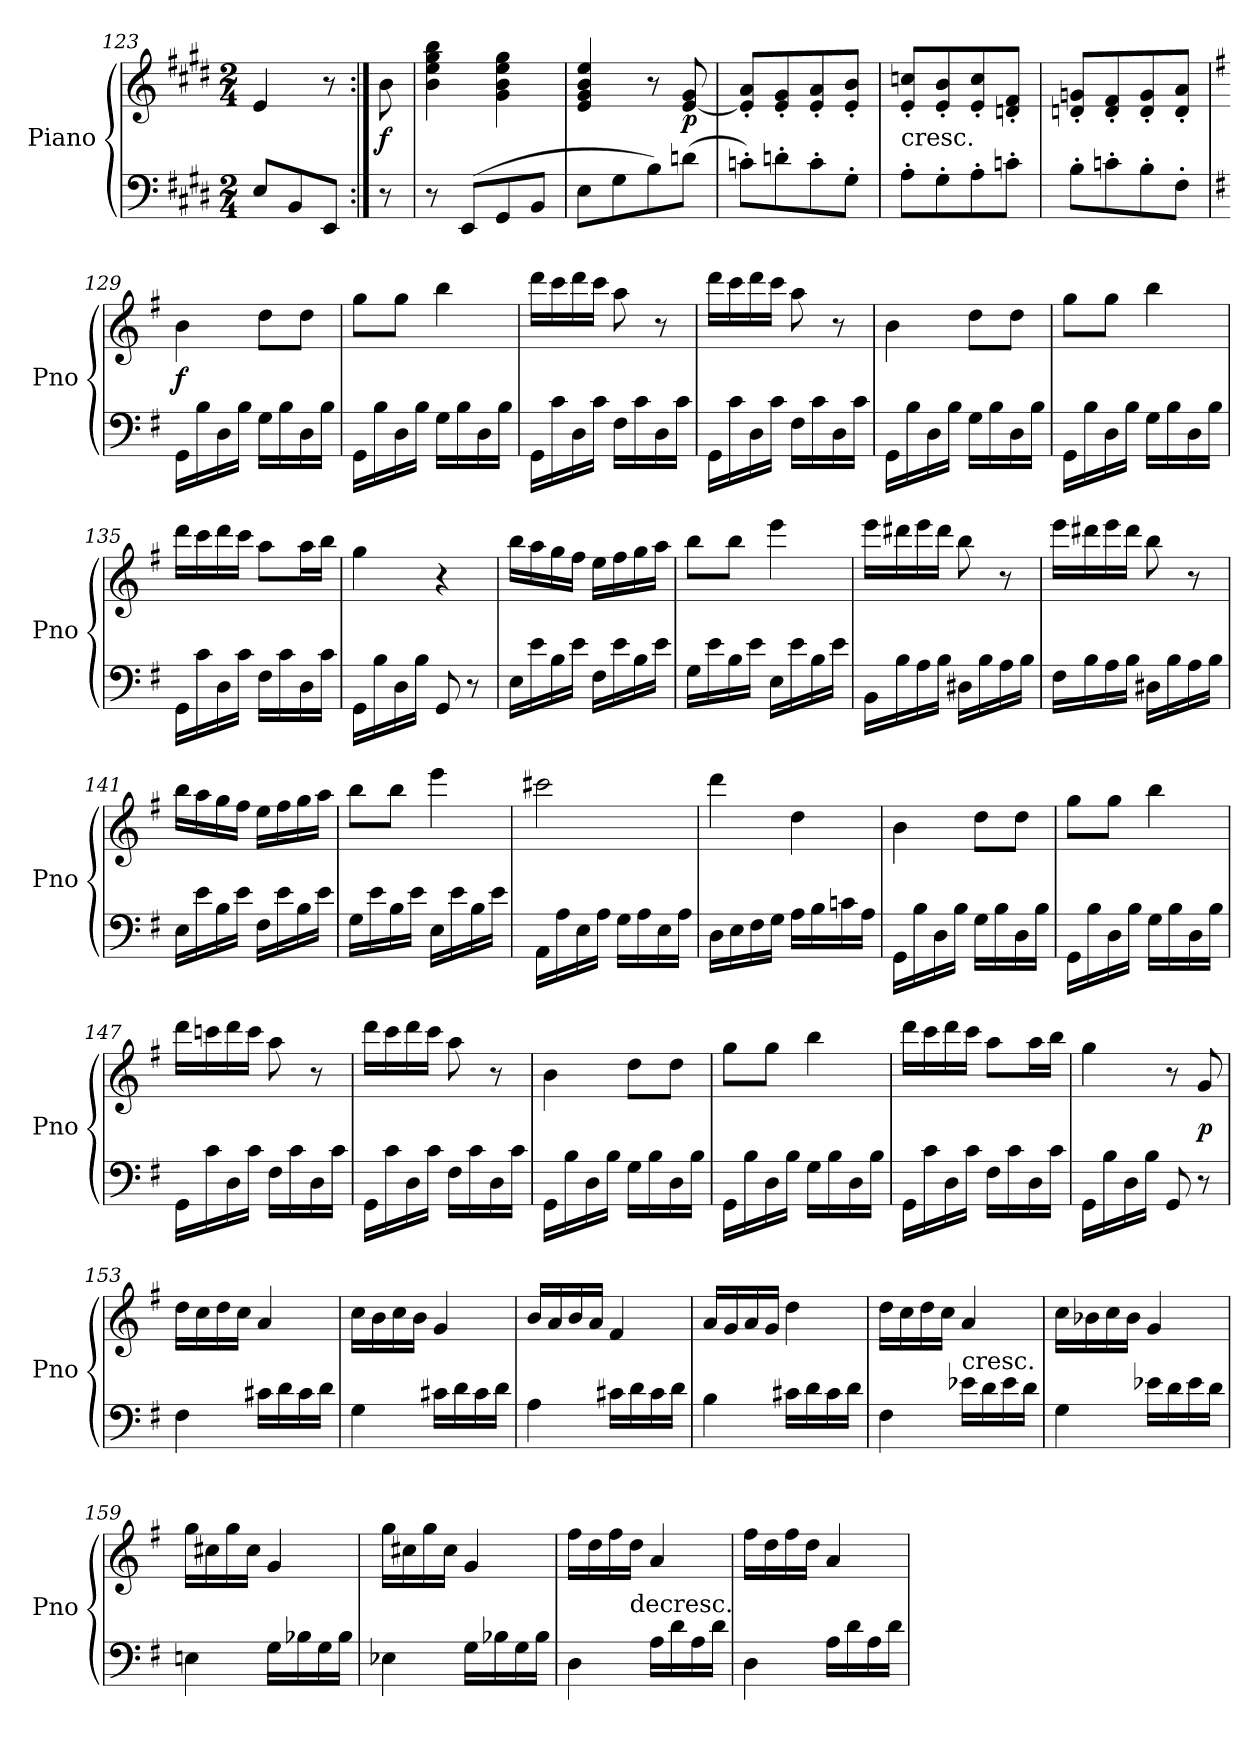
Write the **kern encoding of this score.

**kern	**kern	**dynam
*part1	*part1	*part1
*staff2	*staff1	*staff1/2
*I"Piano	*	*
*I'Pno	*	*
*clefF4	*clefG2	*
*k[f#c#g#d#]	*k[f#c#g#d#]	*
*M2/4	*M2/4	*
=123	=123	=123
8E/L	4e/	.
8BB/	.	.
8EE/J	8r	.
=:|!	=:|!	=:|!
8r	8b\	f
=124	=124	=124
8r	4b\ 4ee\ 4gg#\ 4bb\	.
(8EE/L	.	.
8GG#/	4g#\ 4b\ 4ee\ 4gg#\	.
8BB/J	.	.
=125	=125	=125
8E\L	4e/ 4g#/ 4b/ 4ee/	.
8G#\	.	.
8B\)	8r	.
(8dn\J	[8e/ 8g#/	p
=126	=126	=126
8cn'\L)	8e]'/ 8a'/L	.
8dn'\	8e'/ 8g#'/	.
8c'\	8e'/ 8a'/	.
8G#'\J	8e'/ 8b'/J	.
=127	=127	=127
!	!LO:TX:c:t=cresc.	!
8A'\L	8e'/ 8ccn'/L	.
8G#'\	8e'/ 8b'/	.
8A'\	8e'/ 8cc'/	.
8cn'\J	8dn'/ 8f#'/J	.
=128	=128	=128
8B'\L	8dn'/ 8gn'/L	.
8cn'\	8d'/ 8f#'/	.
8B'\	8d'/ 8g'/	.
8F#'\J	8d'/ 8a'/J	.
=129	=129	=129
*k[f#]	*k[f#]	*
16GG\LL	4b\	f
16B\	.	.
16D\	.	.
16B\JJ	.	.
16G\LL	8dd\L	.
16B\	.	.
16D\	8dd\J	.
16B\JJ	.	.
=130	=130	=130
16GG\LL	8gg\L	.
16B\	.	.
16D\	8gg\J	.
16B\JJ	.	.
16G\LL	4bb\	.
16B\	.	.
16D\	.	.
16B\JJ	.	.
=131	=131	=131
16GG\LL	16ddd\LL	.
16c\	16ccc\	.
16D\	16ddd\	.
16c\JJ	16ccc\JJ	.
16F#\LL	8aa\	.
16c\	.	.
16D\	8r	.
16c\JJ	.	.
=132	=132	=132
16GG\LL	16ddd\LL	.
16c\	16ccc\	.
16D\	16ddd\	.
16c\JJ	16ccc\JJ	.
16F#\LL	8aa\	.
16c\	.	.
16D\	8r	.
16c\JJ	.	.
=133	=133	=133
16GG\LL	4b\	.
16B\	.	.
16D\	.	.
16B\JJ	.	.
16G\LL	8dd\L	.
16B\	.	.
16D\	8dd\J	.
16B\JJ	.	.
=134	=134	=134
16GG\LL	8gg\L	.
16B\	.	.
16D\	8gg\J	.
16B\JJ	.	.
16G\LL	4bb\	.
16B\	.	.
16D\	.	.
16B\JJ	.	.
=135	=135	=135
16GG\LL	16ddd\LL	.
16c\	16ccc\	.
16D\	16ddd\	.
16c\JJ	16ccc\JJ	.
16F#\LL	8aa\L	.
16c\	.	.
16D\	16aa\L	.
16c\JJ	16bb\JJ	.
=136	=136	=136
16GG\LL	4gg\	.
16B\	.	.
16D\	.	.
16B\JJ	.	.
8GG/	4r	.
8r	.	.
=137	=137	=137
16E\LL	16bb\LL	.
16e\	16aa\	.
16B\	16gg\	.
16e\JJ	16ff#\JJ	.
16F#\LL	16ee\LL	.
16e\	16ff#\	.
16B\	16gg\	.
16e\JJ	16aa\JJ	.
=138	=138	=138
16G\LL	8bb\L	.
16e\	.	.
16B\	8bb\J	.
16e\JJ	.	.
16E\LL	4eee\	.
16e\	.	.
16B\	.	.
16e\JJ	.	.
=139	=139	=139
16BB\LL	16eee\LL	.
16B\	16ddd#X\	.
16A\	16eee\	.
16B\JJ	16ddd#\JJ	.
16D#X\LL	8bb\	.
16B\	.	.
16A\	8r	.
16B\JJ	.	.
=140	=140	=140
16F#\LL	16eee\LL	.
16B\	16ddd#X\	.
16A\	16eee\	.
16B\JJ	16ddd#\JJ	.
16D#X\LL	8bb\	.
16B\	.	.
16A\	8r	.
16B\JJ	.	.
=141	=141	=141
16E\LL	16bb\LL	.
16e\	16aa\	.
16B\	16gg\	.
16e\JJ	16ff#\JJ	.
16F#\LL	16ee\LL	.
16e\	16ff#\	.
16B\	16gg\	.
16e\JJ	16aa\JJ	.
=142	=142	=142
16G\LL	8bb\L	.
16e\	.	.
16B\	8bb\J	.
16e\JJ	.	.
16E\LL	4eee\	.
16e\	.	.
16B\	.	.
16e\JJ	.	.
=143	=143	=143
16AA\LL	2ccc#X\	.
16A\	.	.
16E\	.	.
16A\JJ	.	.
16G\LL	.	.
16A\	.	.
16E\	.	.
16A\JJ	.	.
=144	=144	=144
16D\LL	4ddd\	.
16E\	.	.
16F#\	.	.
16G\JJ	.	.
16A\LL	4dd\	.
16B\	.	.
16cn\	.	.
16A\JJ	.	.
=145	=145	=145
16GG\LL	4b\	.
16B\	.	.
16D\	.	.
16B\JJ	.	.
16G\LL	8dd\L	.
16B\	.	.
16D\	8dd\J	.
16B\JJ	.	.
=146	=146	=146
16GG\LL	8gg\L	.
16B\	.	.
16D\	8gg\J	.
16B\JJ	.	.
16G\LL	4bb\	.
16B\	.	.
16D\	.	.
16B\JJ	.	.
=147	=147	=147
16GG\LL	16ddd\LL	.
16c\	16cccn\	.
16D\	16ddd\	.
16c\JJ	16ccc\JJ	.
16F#\LL	8aa\	.
16c\	.	.
16D\	8r	.
16c\JJ	.	.
=148	=148	=148
16GG\LL	16ddd\LL	.
16c\	16ccc\	.
16D\	16ddd\	.
16c\JJ	16ccc\JJ	.
16F#\LL	8aa\	.
16c\	.	.
16D\	8r	.
16c\JJ	.	.
=149	=149	=149
16GG\LL	4b\	.
16B\	.	.
16D\	.	.
16B\JJ	.	.
16G\LL	8dd\L	.
16B\	.	.
16D\	8dd\J	.
16B\JJ	.	.
=150	=150	=150
16GG\LL	8gg\L	.
16B\	.	.
16D\	8gg\J	.
16B\JJ	.	.
16G\LL	4bb\	.
16B\	.	.
16D\	.	.
16B\JJ	.	.
=151	=151	=151
16GG\LL	16ddd\LL	.
16c\	16ccc\	.
16D\	16ddd\	.
16c\JJ	16ccc\JJ	.
16F#\LL	8aa\L	.
16c\	.	.
16D\	16aa\L	.
16c\JJ	16bb\JJ	.
=152	=152	=152
16GG\LL	4gg\	.
16B\	.	.
16D\	.	.
16B\JJ	.	.
8GG/	8r	.
8r	8g/	p
=153	=153	=153
4F#\	16dd\LL	.
.	16cc\	.
.	16dd\	.
.	16cc\JJ	.
16c#X\LL	4a/	.
16d\	.	.
16c#\	.	.
16d\JJ	.	.
=154	=154	=154
4G\	16cc\LL	.
.	16b\	.
.	16cc\	.
.	16b\JJ	.
16c#X\LL	4g/	.
16d\	.	.
16c#\	.	.
16d\JJ	.	.
=155	=155	=155
4A\	16b/LL	.
.	16a/	.
.	16b/	.
.	16a/JJ	.
16c#X\LL	4f#/	.
16d\	.	.
16c#\	.	.
16d\JJ	.	.
=156	=156	=156
4B\	16a/LL	.
.	16g/	.
.	16a/	.
.	16g/JJ	.
16c#X\LL	4dd\	.
16d\	.	.
16c#\	.	.
16d\JJ	.	.
=157	=157	=157
4F#\	16dd\LL	.
.	16cc\	.
.	16dd\	.
.	16cc\JJ	.
!	!LO:TX:c:t=cresc.	!
16e-X\LL	4a/	.
16d\	.	.
16e-\	.	.
16d\JJ	.	.
=158	=158	=158
4G\	16cc\LL	.
.	16b-X\	.
.	16cc\	.
.	16b-\JJ	.
16e-X\LL	4g/	.
16d\	.	.
16e-\	.	.
16d\JJ	.	.
=159	=159	=159
4En\	16gg\LL	.
.	16cc#X\	.
.	16gg\	.
.	16cc#\JJ	.
16G\LL	4g/	.
16B-X\	.	.
16G\	.	.
16B-\JJ	.	.
=160	=160	=160
4E-X\	16gg\LL	.
.	16cc#X\	.
.	16gg\	.
.	16cc#\JJ	.
16G\LL	4g/	.
16B-X\	.	.
16G\	.	.
16B-\JJ	.	.
=161	=161	=161
4D\	16ff#\LL	.
.	16dd\	.
.	16ff#\	.
!	!LO:TX:c:t=decresc.	!
.	16dd\JJ	.
16A\LL	4a/	.
16d\	.	.
16A\	.	.
16d\JJ	.	.
=162	=162	=162
4D\	16ff#\LL	.
.	16dd\	.
.	16ff#\	.
.	16dd\JJ	.
16A\LL	4a/	.
16d\	.	.
16A\	.	.
16d\JJ	.	.
=	=	=
*-	*-	*-
